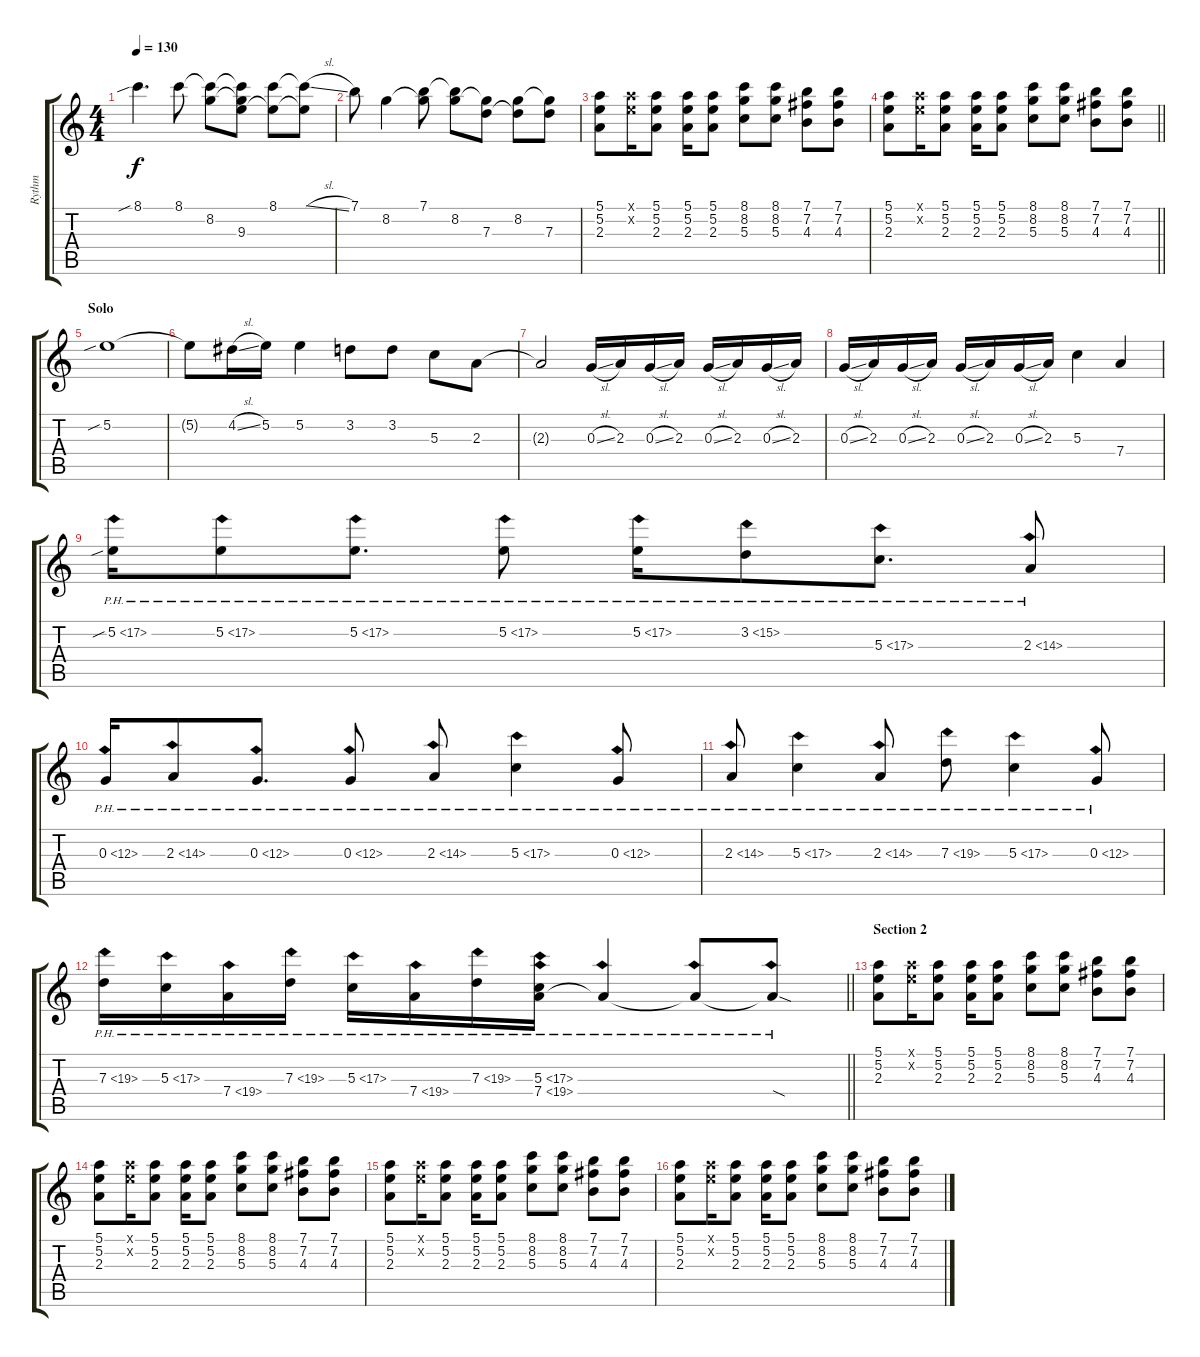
\track ("Rythm" "Rythm") {instrument overdrivenguitar}
\staff {score tabs}
\tuning (E4 B3 G3 D3 A2 E2) {hide}
\ts (4 4)
\tempo 130
\clef g2
\ks c
8.1{sib}.4{d dy f} 8.1.8 (8.1{t} 8.2).8 (8.1{t} 8.2{t} 9.3).8 (8.1 9.3{t}).8 (8.1{sl t} 9.3{t}).8 |
7.1.8 8.2.4 (7.1 8.2{t}).8 (7.1{t} 8.2).8 (8.2{t} 7.3).8 (8.2 7.3{t}).8 (8.2{t} 7.3).8 |
(5.1 5.2 2.3).8 (5.1{x} 5.2{x}).16 (5.1 5.2 2.3).8 (5.1 5.2 2.3).16 (5.1 5.2 2.3).8 (8.1 8.2 5.3).8 (8.1 8.2 5.3).8 (7.1 7.2 4.3).8 (7.1 7.2 4.3).8 |
\barLineRight lightlight
(5.1 5.2 2.3).8 (5.1{x} 5.2{x}).16 (5.1 5.2 2.3).8 (5.1 5.2 2.3).16 (5.1 5.2 2.3).8 (8.1 8.2 5.3).8 (8.1 8.2 5.3).8 (7.1 7.2 4.3).8 (7.1 7.2 4.3).8 |
\section ("" "Solo")
5.2{sib}.1{balance 8} |
5.2{t}.8 4.2{sl}.16 5.2.16 5.2.4 3.2.8 3.2.8 5.3.8 2.3.8 |
2.3{t}.2 0.3{sl}.16 2.3.16 0.3{sl}.16 2.3.16 0.3{sl}.16 2.3.16 0.3{sl}.16 2.3.16 |
0.3{sl}.16 2.3.16 0.3{sl}.16 2.3.16 0.3{sl}.16 2.3.16 0.3{sl}.16 2.3.16 5.3.4 7.4.4 |
5.2{ph 12 sib}.16 5.2{ph 12}.8 5.2{ph 12}.8{d} 5.2{ph 12}.8 5.2{ph 12}.16 3.2{ph 12}.8 5.3{ph 12}.8{d} 2.3{ph 12}.8 |
0.3{ph 12}.16 2.3{ph 12}.8 0.3{ph 12}.8{d} 0.3{ph 12}.8 2.3{ph 12}.8 5.3{ph 12}.4 0.3{ph 12}.8 |
2.3{ph 12}.8 5.3{ph 12}.4 2.3{ph 12}.8 7.3{ph 12}.8 5.3{ph 12}.4 0.3{ph 12}.8 |
\barLineRight lightlight
7.3{ph 12}.16 5.3{ph 12}.16 7.4{ph 12}.16 7.3{ph 12}.16 5.3{ph 12}.16 7.4{ph 12}.16 7.3{ph 12}.16 (5.3{ph 12} 7.4{ph 12}).16 7.4{ph 12 t}.4 7.4{ph 12 t}.8 7.4{ph 12 sod t}.8 |
\section ("" "Section 2")
(5.1 5.2 2.3).8{balance 0} (5.1{x} 5.2{x}).16 (5.1 5.2 2.3).8 (5.1 5.2 2.3).16 (5.1 5.2 2.3).8 (8.1 8.2 5.3).8 (8.1 8.2 5.3).8 (7.1 7.2 4.3).8 (7.1 7.2 4.3).8 |
(5.1 5.2 2.3).8 (5.1{x} 5.2{x}).16 (5.1 5.2 2.3).8 (5.1 5.2 2.3).16 (5.1 5.2 2.3).8 (8.1 8.2 5.3).8 (8.1 8.2 5.3).8 (7.1 7.2 4.3).8 (7.1 7.2 4.3).8 |
(5.1 5.2 2.3).8 (5.1{x} 5.2{x}).16 (5.1 5.2 2.3).8 (5.1 5.2 2.3).16 (5.1 5.2 2.3).8 (8.1 8.2 5.3).8 (8.1 8.2 5.3).8 (7.1 7.2 4.3).8 (7.1 7.2 4.3).8 |
(5.1 5.2 2.3).8 (5.1{x} 5.2{x}).16 (5.1 5.2 2.3).8 (5.1 5.2 2.3).16 (5.1 5.2 2.3).8 (8.1 8.2 5.3).8 (8.1 8.2 5.3).8 (7.1 7.2 4.3).8 (7.1 7.2 4.3).8
